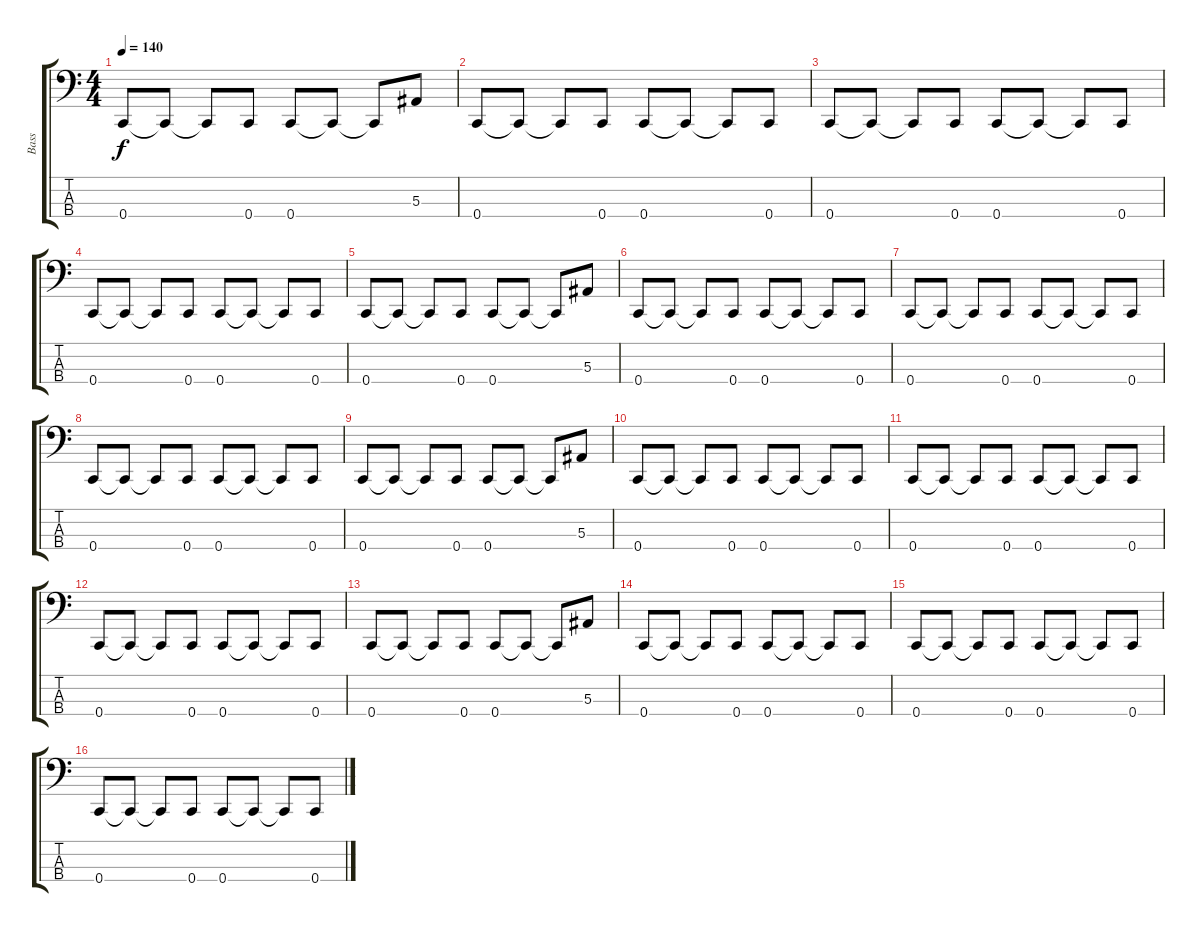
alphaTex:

\track ("Bass" "Bass") {instrument electricbasspick}
\staff {score tabs}
\tuning (Eb2 Bb1 F1 C1) {hide}
\ts (4 4)
\tempo 140
\clef f4
\ks c
0.4.8{dy f} 0.4{t}.8 0.4{t}.8 0.4.8 0.4.8 0.4{t}.8 0.4{t}.8 5.3.8 |
0.4.8 0.4{t}.8 0.4{t}.8 0.4.8 0.4.8 0.4{t}.8 0.4{t}.8 0.4.8 |
0.4.8 0.4{t}.8 0.4{t}.8 0.4.8 0.4.8 0.4{t}.8 0.4{t}.8 0.4.8 |
0.4.8 0.4{t}.8 0.4{t}.8 0.4.8 0.4.8 0.4{t}.8 0.4{t}.8 0.4.8 |
0.4.8 0.4{t}.8 0.4{t}.8 0.4.8 0.4.8 0.4{t}.8 0.4{t}.8 5.3.8 |
0.4.8 0.4{t}.8 0.4{t}.8 0.4.8 0.4.8 0.4{t}.8 0.4{t}.8 0.4.8 |
0.4.8 0.4{t}.8 0.4{t}.8 0.4.8 0.4.8 0.4{t}.8 0.4{t}.8 0.4.8 |
0.4.8 0.4{t}.8 0.4{t}.8 0.4.8 0.4.8 0.4{t}.8 0.4{t}.8 0.4.8 |
0.4.8 0.4{t}.8 0.4{t}.8 0.4.8 0.4.8 0.4{t}.8 0.4{t}.8 5.3.8 |
0.4.8 0.4{t}.8 0.4{t}.8 0.4.8 0.4.8 0.4{t}.8 0.4{t}.8 0.4.8 |
0.4.8 0.4{t}.8 0.4{t}.8 0.4.8 0.4.8 0.4{t}.8 0.4{t}.8 0.4.8 |
0.4.8 0.4{t}.8 0.4{t}.8 0.4.8 0.4.8 0.4{t}.8 0.4{t}.8 0.4.8 |
0.4.8 0.4{t}.8 0.4{t}.8 0.4.8 0.4.8 0.4{t}.8 0.4{t}.8 5.3.8 |
0.4.8 0.4{t}.8 0.4{t}.8 0.4.8 0.4.8 0.4{t}.8 0.4{t}.8 0.4.8 |
0.4.8 0.4{t}.8 0.4{t}.8 0.4.8 0.4.8 0.4{t}.8 0.4{t}.8 0.4.8 |
0.4.8 0.4{t}.8 0.4{t}.8 0.4.8 0.4.8 0.4{t}.8 0.4{t}.8 0.4.8
